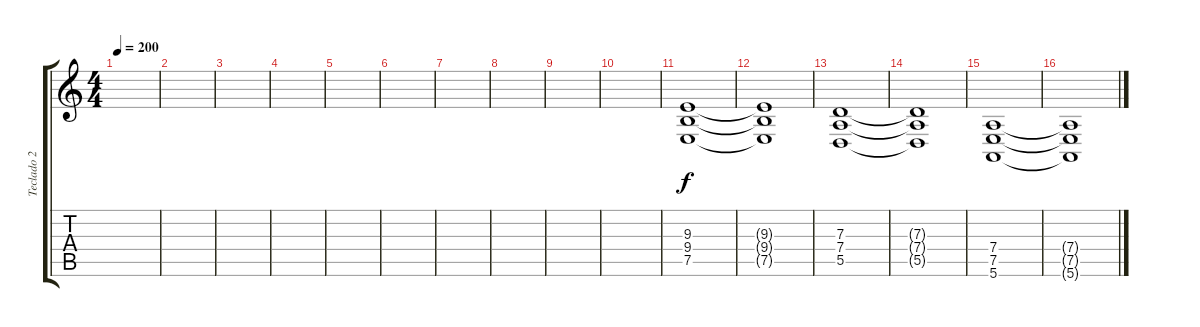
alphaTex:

\track ("Teclado 2 ( Coros )" "Teclado 2 ") {instrument choiraahs}
\staff {score tabs}
\tuning (E4 B3 G3 D3 A2 E2) {hide}
\ts (4 4)
\tempo 200
\clef g2
\ks c
|
|
|
|
|
|
|
|
|
|
(9.3 9.4 7.5).1 |
(9.3{t} 9.4{t} 7.5{t}).1 |
(7.3 7.4 5.5).1 |
(7.3{t} 7.4{t} 5.5{t}).1 |
(7.4 7.5 5.6).1 |
(7.4{t} 7.5{t} 5.6{t}).1
